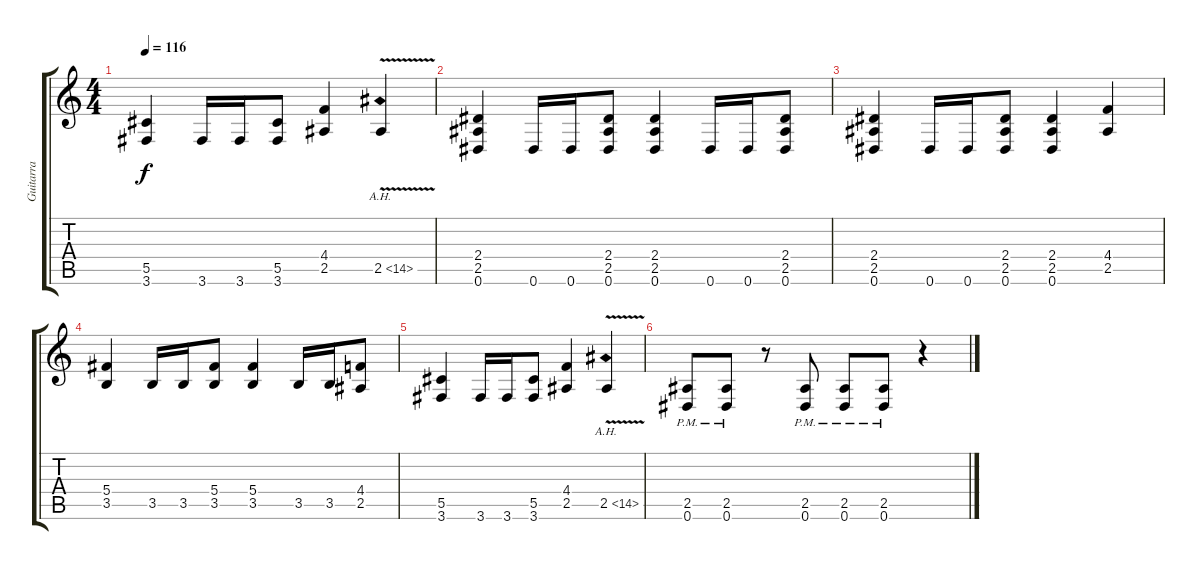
\track ("Guitarra" "Guitarra") {instrument distortionguitar}
\staff {score tabs}
\tuning (Eb4 Bb3 Gb3 Db3 Ab2 Eb2) {hide}
\ts (4 4)
\tempo 116
\clef g2
\ks c
(5.5 3.6).4{dy f} 3.6.16 3.6.16 (5.5 3.6).8 (4.4 2.5).4 2.5{ah 12 v}.4 |
(2.4 2.5 0.6).4 0.6.16 0.6.16 (2.4 2.5 0.6).8 (2.4 2.5 0.6).4 0.6.16 0.6.16 (2.4 2.5 0.6).8 |
(2.4 2.5 0.6).4 0.6.16 0.6.16 (2.4 2.5 0.6).8 (2.4 2.5 0.6).4 (4.4 2.5).4 |
(5.4 3.5).4 3.5.16 3.5.16 (5.4 3.5).8 (5.4 3.5).4 3.5.16 3.5.16 (4.4 2.5).8 |
(5.5 3.6).4 3.6.16 3.6.16 (5.5 3.6).8 (4.4 2.5).4 2.5{ah 12 v}.4 |
(2.5{pm} 0.6{pm}).8 (2.5{pm} 0.6{pm}).8 r.8 (2.5{pm} 0.6{pm}).8 (2.5{pm} 0.6{pm}).8 (2.5{pm} 0.6{pm}).8 r.4
